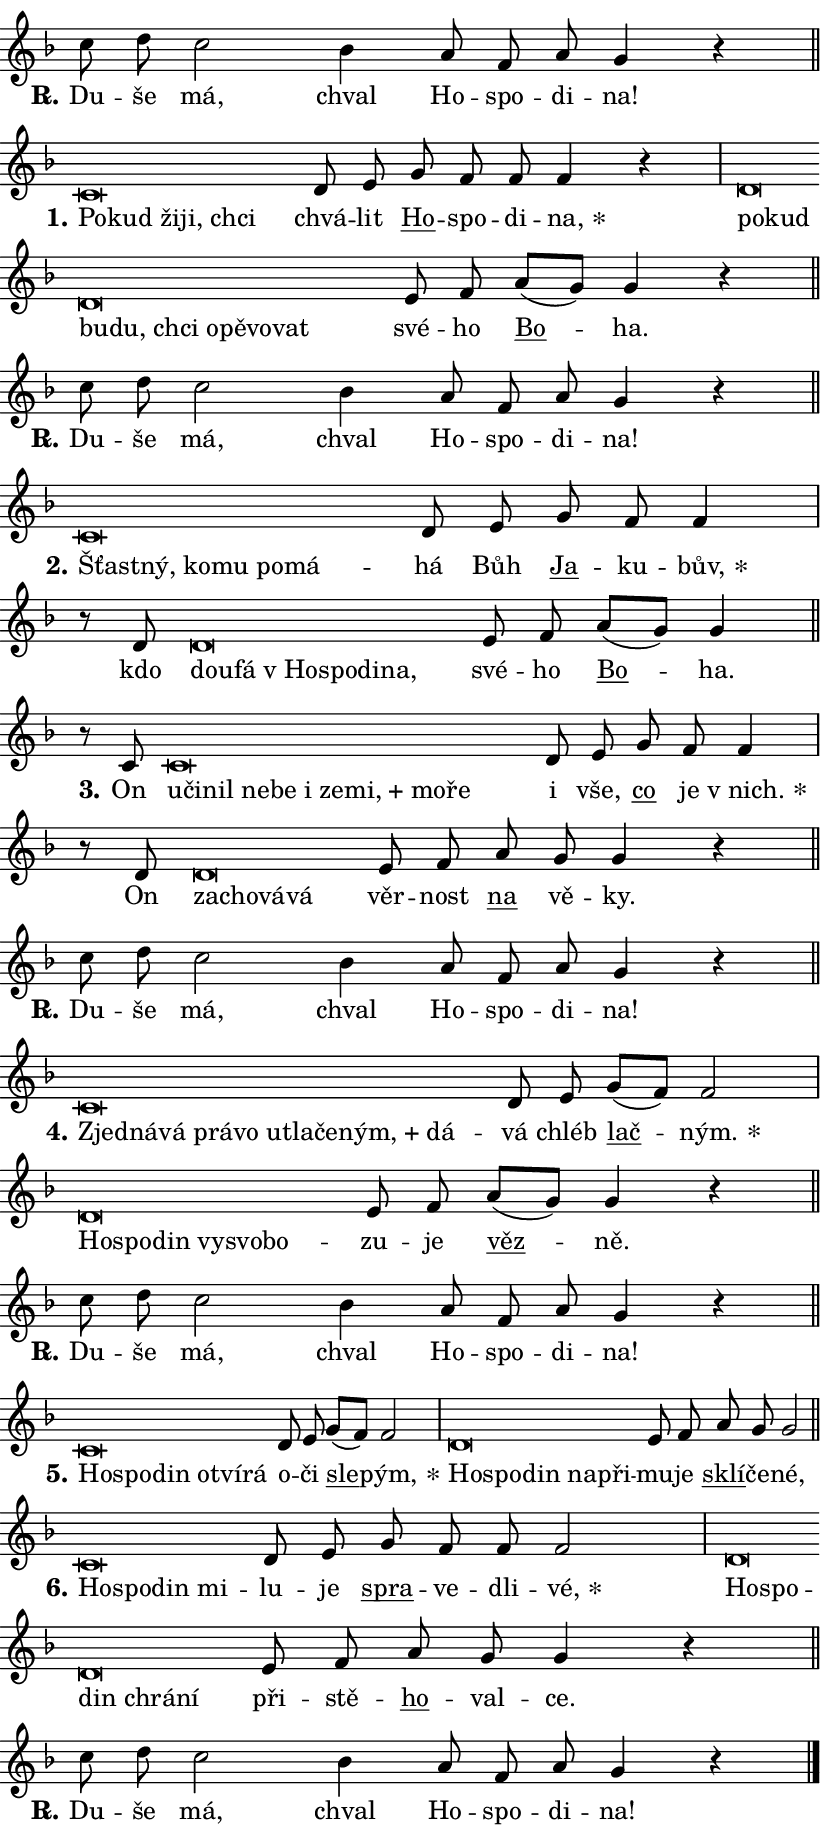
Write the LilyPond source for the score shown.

\version "2.24.0"
\header { tagline = "" }
\paper {
  indent = 0\cm
  top-margin = 0\cm
  right-margin = 0.13\cm % to fit lyric hyphens
  bottom-margin = 0\cm
  left-margin = 0\cm
  paper-width = 14\cm
  page-breaking = #ly:one-page-breaking
  system-system-spacing.basic-distance = #11
  score-system-spacing.basic-distance = #11
  ragged-last = ##f
}


%% Author: Thomas Morley
%% https://lists.gnu.org/archive/html/lilypond-user/2020-05/msg00002.html
#(define (line-position grob)
"Returns position of @var[grob} in current system:
   @code{'start}, if at first time-step
   @code{'end}, if at last time-step
   @code{'middle} otherwise
"
  (let* ((col (ly:item-get-column grob))
         (ln (ly:grob-object col 'left-neighbor))
         (rn (ly:grob-object col 'right-neighbor))
         (col-to-check-left (if (ly:grob? ln) ln col))
         (col-to-check-right (if (ly:grob? rn) rn col))
         (break-dir-left
           (and
             (ly:grob-property col-to-check-left 'non-musical #f)
             (ly:item-break-dir col-to-check-left)))
         (break-dir-right
           (and
             (ly:grob-property col-to-check-right 'non-musical #f)
             (ly:item-break-dir col-to-check-right))))
        (cond ((eqv? 1 break-dir-left) 'start)
              ((eqv? -1 break-dir-right) 'end)
              (else 'middle))))

#(define (tranparent-at-line-position vctor)
  (lambda (grob)
  "Relying on @code{line-position} select the relevant enry from @var{vctor}.
Used to determine transparency,"
    (case (line-position grob)
      ((end) (not (vector-ref vctor 0)))
      ((middle) (not (vector-ref vctor 1)))
      ((start) (not (vector-ref vctor 2))))))

noteHeadBreakVisibility =
#(define-music-function (break-visibility)(vector?)
"Makes @code{NoteHead}s transparent relying on @var{break-visibility}"
#{
  \override NoteHead.transparent =
    #(tranparent-at-line-position break-visibility)
#})

#(define delete-ledgers-for-transparent-note-heads
  (lambda (grob)
    "Reads whether a @code{NoteHead} is transparent.
If so this @code{NoteHead} is removed from @code{'note-heads} from
@var{grob}, which is supposed to be @code{LedgerLineSpanner}.
As a result ledgers are not printed for this @code{NoteHead}"
    (let* ((nhds-array (ly:grob-object grob 'note-heads))
           (nhds-list
             (if (ly:grob-array? nhds-array)
                 (ly:grob-array->list nhds-array)
                 '()))
           ;; Relies on the transparent-property being done before
           ;; Staff.LedgerLineSpanner.after-line-breaking is executed.
           ;; This is fragile ...
           (to-keep
             (remove
               (lambda (nhd)
                 (ly:grob-property nhd 'transparent #f))
               nhds-list)))
      ;; TODO find a better method to iterate over grob-arrays, similiar
      ;; to filter/remove etc for lists
      ;; For now rebuilt from scratch
      (set! (ly:grob-object grob 'note-heads)  '())
      (for-each
        (lambda (nhd)
          (ly:pointer-group-interface::add-grob grob 'note-heads nhd))
        to-keep))))

squashNotes = {
  \override NoteHead.X-extent = #'(-0.2 . 0.2)
  \override NoteHead.Y-extent = #'(-0.75 . 0)
  \override NoteHead.stencil =
    #(lambda (grob)
       (let ((pos (ly:grob-property grob 'staff-position)))
         (begin
           (if (< pos -7) (display "ERROR: Lower brevis then expected\n") (display ""))
           (if (<= pos -6) ly:text-interface::print ly:note-head::print))))
}
unSquashNotes = {
  \revert NoteHead.X-extent
  \revert NoteHead.Y-extent
  \revert NoteHead.stencil
}

hideNotes = \noteHeadBreakVisibility #begin-of-line-visible
unHideNotes = \noteHeadBreakVisibility #all-visible

% work-around for resetting accidentals
% https://lilypond.org/doc/v2.23/Documentation/notation/displaying-rhythms#unmetered-music
cadenzaMeasure = {
  \cadenzaOff
  \partial 1024 s1024
  \cadenzaOn
}

#(define-markup-command (accent layout props text) (markup?)
  "Underline accented syllable"
  (interpret-markup layout props
    #{\markup \override #'(offset . 4.3) \underline { #text }#}))

responsum = \markup \concat {
  "R" \hspace #-1.05 \path #0.1 #'((moveto 0 0.07) (lineto 0.9 0.8)) \hspace #0.05 "."
}

spaceSize = #0.6828661417322834 % exact space size for TeX Gyre Schola

\layout {
  \context {
    \Staff
    \remove "Time_signature_engraver"
    \override LedgerLineSpanner.after-line-breaking = #delete-ledgers-for-transparent-note-heads
  }
  \context {
    \Lyrics {
      \override LyricSpace.minimum-distance = \spaceSize
      \override LyricText.font-name = #"TeX Gyre Schola"
      \override LyricText.font-size = 1
      \override StanzaNumber.font-name = #"TeX Gyre Schola Bold"
      \override StanzaNumber.font-size = 1
    }
  }
  \context {
    \Score 
    \override NoteHead.text =
      #(lambda (grob) 
        (let ((pos (ly:grob-property grob 'staff-position)))
          #{\markup {
            \combine
              \halign #-0.55 \raise #(if (= pos -6) 0 0.5) \override #'(thickness . 2) \draw-line #'(3.2 . 0)
              \musicglyph "noteheads.sM1"
          }#}))
  }
}

% magnetic-lyrics.ily
%
%   written by
%     Jean Abou Samra <jean@abou-samra.fr>
%     Werner Lemberg <wl@gnu.org>
%
%   adapted by
%     Jiri Hon <jiri.hon@gmail.com>
%
% Version 2022-Apr-15

% https://www.mail-archive.com/lilypond-user@gnu.org/msg149350.html

#(define (Left_hyphen_pointer_engraver context)
   "Collect syllable-hyphen-syllable occurrences in lyrics and store
them in properties.  This engraver only looks to the left.  For
example, if the lyrics input is @code{foo -- bar}, it does the
following.

@itemize @bullet
@item
Set the @code{text} property of the @code{LyricHyphen} grob between
@q{foo} and @q{bar} to @code{foo}.

@item
Set the @code{left-hyphen} property of the @code{LyricText} grob with
text @q{foo} to the @code{LyricHyphen} grob between @q{foo} and
@q{bar}.
@end itemize

Use this auxiliary engraver in combination with the
@code{lyric-@/text::@/apply-@/magnetic-@/offset!} hook."
   (let ((hyphen #f)
         (text #f))
     (make-engraver
      (acknowledgers
       ((lyric-syllable-interface engraver grob source-engraver)
        (set! text grob)))
      (end-acknowledgers
       ((lyric-hyphen-interface engraver grob source-engraver)
        ;(when (not (grob::has-interface grob 'lyric-space-interface))
          (set! hyphen grob)));)
      ((stop-translation-timestep engraver)
       (when (and text hyphen)
         (ly:grob-set-object! text 'left-hyphen hyphen))
       (set! text #f)
       (set! hyphen #f)))))

#(define (lyric-text::apply-magnetic-offset! grob)
   "If the space between two syllables is less than the value in
property @code{LyricText@/.details@/.squash-threshold}, move the right
syllable to the left so that it gets concatenated with the left
syllable.

Use this function as a hook for
@code{LyricText@/.after-@/line-@/breaking} if the
@code{Left_@/hyphen_@/pointer_@/engraver} is active."
   (let ((hyphen (ly:grob-object grob 'left-hyphen #f)))
     (when hyphen
       (let ((left-text (ly:spanner-bound hyphen LEFT)))
         (when (grob::has-interface left-text 'lyric-syllable-interface)
           (let* ((common (ly:grob-common-refpoint grob left-text X))
                  (this-x-ext (ly:grob-extent grob common X))
                  (left-x-ext
                   (begin
                     ;; Trigger magnetism for left-text.
                     (ly:grob-property left-text 'after-line-breaking)
                     (ly:grob-extent left-text common X)))
                  ;; `delta` is the gap width between two syllables.
                  (delta (- (interval-start this-x-ext)
                            (interval-end left-x-ext)))
                  (details (ly:grob-property grob 'details))
                  (threshold (assoc-get 'squash-threshold details 0.2)))
             (when (< delta threshold)
               (let* (;; We have to manipulate the input text so that
                      ;; ligatures crossing syllable boundaries are not
                      ;; disabled.  For languages based on the Latin
                      ;; script this is essentially a beautification.
                      ;; However, for non-Western scripts it can be a
                      ;; necessity.
                      (lt (ly:grob-property left-text 'text))
                      (rt (ly:grob-property grob 'text))
                      (is-space (grob::has-interface hyphen 'lyric-space-interface))
                      (space (if is-space " " ""))
                      (extra-delta (if is-space spaceSize 0))
                      ;; Append new syllable.
                      (ltrt-space (if (and (string? lt) (string? rt))
                                (string-append lt space rt)
                                (make-concat-markup (list lt space rt))))
                      ;; Right-align `ltrt` to the right side.
                      (ltrt-space-markup (grob-interpret-markup
                               grob
                               (make-translate-markup
                                (cons (interval-length this-x-ext) 0)
                                (make-right-align-markup ltrt-space)))))
                 (begin
                   ;; Don't print `left-text`.
                   (ly:grob-set-property! left-text 'stencil #f)
                   ;; Set text and stencil (which holds all collected
                   ;; syllables so far) and shift it to the left.
                   (ly:grob-set-property! grob 'text ltrt-space)
                   (ly:grob-set-property! grob 'stencil ltrt-space-markup)
                   (ly:grob-translate-axis! grob (- (- delta extra-delta)) X))))))))))


#(define (lyric-hyphen::displace-bounds-first grob)
   ;; Make very sure this callback isn't triggered too early.
   (let ((left (ly:spanner-bound grob LEFT))
         (right (ly:spanner-bound grob RIGHT)))
     (ly:grob-property left 'after-line-breaking)
     (ly:grob-property right 'after-line-breaking)
     (ly:lyric-hyphen::print grob)))

squashThreshold = #0.4

\layout {
  \context {
    \Lyrics
    \consists #Left_hyphen_pointer_engraver
    \override LyricText.after-line-breaking =
      #lyric-text::apply-magnetic-offset!
    \override LyricHyphen.stencil = #lyric-hyphen::displace-bounds-first
    \override LyricText.details.squash-threshold = \squashThreshold
    \override LyricHyphen.minimum-distance = 0
    \override LyricHyphen.minimum-length = \squashThreshold
  }
}

squashText = \override LyricText.details.squash-threshold = 9999
unSquashText = \override LyricText.details.squash-threshold = \squashThreshold

leftText = \override LyricText.self-alignment-X = #LEFT
unLeftText = \revert LyricText.self-alignment-X

starOffset = #(lambda (grob) 
                (let ((x_offset (ly:self-alignment-interface::aligned-on-x-parent grob)))
                  (if (= x_offset 0) 0 (+ x_offset 1.2))))

star = #(define-music-function (syllable)(string?)
"Append star separator at the end of a syllable"
#{
  \once \override LyricText.X-offset = #starOffset
  \lyricmode { \markup {
    #syllable
    \override #'((font-name . "TeX Gyre Schola Bold")) \hspace #0.2 \lower #0.65 \larger "*"
  } }
#})

starAccent = #(define-music-function (syllable)(string?)
"Append star separator at the end of a syllable and make accent"
#{
  \once \override LyricText.X-offset = #starOffset
  \lyricmode { \markup {
    \accent #syllable
    \override #'((font-name . "TeX Gyre Schola Bold")) \hspace #0.2 \lower #0.65 \larger "*"
  } }
#})

breath = #(define-music-function (syllable)(string?)
"Append breathing indicator at the end of a syllable"
#{
  \lyricmode { \markup { #syllable "+" } }
#})

optionalBreath = #(define-music-function (syllable)(string?)
"Append optional breathing indicator at the end of a syllable"
#{
  \lyricmode { \markup { #syllable "(+)" } }
#})


\score {
    <<
        \new Voice = "melody" { \cadenzaOn \key f \major \relative { c''8 d c2 bes4 a8 f a g4 r \cadenzaMeasure \bar "||" \break } }
        \new Lyrics \lyricsto "melody" { \lyricmode { \set stanza = \responsum
Du -- še má, chval Ho -- spo -- di -- na! } }
    >>
    \layout {}
}

\score {
    <<
        \new Voice = "melody" { \cadenzaOn \key f \major \relative { \squashNotes c'\breve*1/16 \hideNotes \breve*1/16 \bar "" \breve*1/16 \bar "" \breve*1/16 \breve*1/16 \bar "" \unHideNotes \unSquashNotes d8 e \bar "" g f f f4 r \cadenzaMeasure \bar "|" \squashNotes d\breve*1/16 \hideNotes \breve*1/16 \bar "" \breve*1/16 \bar "" \breve*1/16 \bar "" \breve*1/16 \bar "" \breve*1/16 \bar "" \breve*1/16 \bar "" \breve*1/16 \breve*1/16 \bar "" \unHideNotes \unSquashNotes e8 f \bar "" a[( g)] g4 r \cadenzaMeasure \bar "||" \break } }
        \new Lyrics \lyricsto "melody" { \lyricmode { \set stanza = "1."
\leftText Po -- \squashText kud ži -- ji, chci \unLeftText \unSquashText chvá -- lit \markup \accent Ho -- spo -- di -- \star na, \leftText po -- \squashText kud bu -- du, chci o -- pě -- vo -- vat \unLeftText \unSquashText své -- ho \markup \accent Bo -- ha. } }
    >>
    \layout {}
}

\score {
    <<
        \new Voice = "melody" { \cadenzaOn \key f \major \relative { c''8 d c2 bes4 a8 f a g4 r \cadenzaMeasure \bar "||" \break } }
        \new Lyrics \lyricsto "melody" { \lyricmode { \set stanza = \responsum
Du -- še má, chval Ho -- spo -- di -- na! } }
    >>
    \layout {}
}

\score {
    <<
        \new Voice = "melody" { \cadenzaOn \key f \major \relative { \squashNotes c'\breve*1/16 \hideNotes \breve*1/16 \bar "" \breve*1/16 \bar "" \breve*1/16 \bar "" \breve*1/16 \breve*1/16 \bar "" \unHideNotes \unSquashNotes d8 e \bar "" g f f4 \cadenzaMeasure \bar "|" r8 d8 \squashNotes d\breve*1/16 \hideNotes \breve*1/16 \bar "" \breve*1/16 \bar "" \breve*1/16 \bar "" \breve*1/16 \breve*1/16 \bar "" \unHideNotes \unSquashNotes e8 f \bar "" a[( g)] g4 \cadenzaMeasure \bar "||" \break } }
        \new Lyrics \lyricsto "melody" { \lyricmode { \set stanza = "2."
\leftText Šťast -- \squashText ný, ko -- mu po -- má -- \unLeftText \unSquashText há Bůh \markup \accent Ja -- ku -- \star bův, kdo \leftText dou -- \squashText fá "v Ho" -- spo -- di -- na, \unLeftText \unSquashText své -- ho \markup \accent Bo -- ha. } }
    >>
    \layout {}
}

\score {
    <<
        \new Voice = "melody" { \cadenzaOn \key f \major \relative { r8 c'8 \squashNotes c\breve*1/16 \hideNotes \breve*1/16 \bar "" \breve*1/16 \bar "" \breve*1/16 \bar "" \breve*1/16 \bar "" \breve*1/16 \bar "" \breve*1/16 \bar "" \breve*1/16 \bar "" \breve*1/16 \breve*1/16 \bar "" \unHideNotes \unSquashNotes d8 e \bar "" g f f4 \cadenzaMeasure \bar "|" r8 d8 \squashNotes d\breve*1/16 \hideNotes \breve*1/16 \bar "" \breve*1/16 \breve*1/16 \bar "" \unHideNotes \unSquashNotes e8 f \bar "" a g g4 r \cadenzaMeasure \bar "||" \break } }
        \new Lyrics \lyricsto "melody" { \lyricmode { \set stanza = "3."
On \leftText u -- \squashText či -- nil ne -- be i ze -- \breath "mi," mo -- ře \unLeftText \unSquashText i vše, \markup \accent co je \star "v nich." On \leftText za -- \squashText cho -- vá -- vá \unLeftText \unSquashText věr -- nost \markup \accent na vě -- ky. } }
    >>
    \layout {}
}

\score {
    <<
        \new Voice = "melody" { \cadenzaOn \key f \major \relative { c''8 d c2 bes4 a8 f a g4 r \cadenzaMeasure \bar "||" \break } }
        \new Lyrics \lyricsto "melody" { \lyricmode { \set stanza = \responsum
Du -- še má, chval Ho -- spo -- di -- na! } }
    >>
    \layout {}
}

\score {
    <<
        \new Voice = "melody" { \cadenzaOn \key f \major \relative { \squashNotes c'\breve*1/16 \hideNotes \breve*1/16 \bar "" \breve*1/16 \bar "" \breve*1/16 \bar "" \breve*1/16 \bar "" \breve*1/16 \bar "" \breve*1/16 \bar "" \breve*1/16 \bar "" \breve*1/16 \breve*1/16 \bar "" \unHideNotes \unSquashNotes d8 e \bar "" g[( f)] f2 \cadenzaMeasure \bar "|" \squashNotes d\breve*1/16 \hideNotes \breve*1/16 \bar "" \breve*1/16 \bar "" \breve*1/16 \bar "" \breve*1/16 \breve*1/16 \bar "" \unHideNotes \unSquashNotes e8 f \bar "" a[( g)] g4 r \cadenzaMeasure \bar "||" \break } }
        \new Lyrics \lyricsto "melody" { \lyricmode { \set stanza = "4."
\leftText Zjed -- \squashText ná -- vá prá -- vo u -- tla -- če -- \breath "ným," dá -- \unLeftText \unSquashText vá chléb \markup \accent lač -- \star ným. \leftText Ho -- \squashText spo -- din vy -- svo -- bo -- \unLeftText \unSquashText zu -- je \markup \accent věz -- ně. } }
    >>
    \layout {}
}

\score {
    <<
        \new Voice = "melody" { \cadenzaOn \key f \major \relative { c''8 d c2 bes4 a8 f a g4 r \cadenzaMeasure \bar "||" \break } }
        \new Lyrics \lyricsto "melody" { \lyricmode { \set stanza = \responsum
Du -- še má, chval Ho -- spo -- di -- na! } }
    >>
    \layout {}
}

\score {
    <<
        \new Voice = "melody" { \cadenzaOn \key f \major \relative { \squashNotes c'\breve*1/16 \hideNotes \breve*1/16 \bar "" \breve*1/16 \bar "" \breve*1/16 \bar "" \breve*1/16 \breve*1/16 \bar "" \unHideNotes \unSquashNotes d8 e \bar "" g[( f)] f2 \cadenzaMeasure \bar "|" \squashNotes d\breve*1/16 \hideNotes \breve*1/16 \bar "" \breve*1/16 \bar "" \breve*1/16 \breve*1/16 \bar "" \unHideNotes \unSquashNotes e8 f \bar "" a g g2 \cadenzaMeasure \bar "||" \break } }
        \new Lyrics \lyricsto "melody" { \lyricmode { \set stanza = "5."
\leftText Ho -- \squashText spo -- din o -- tví -- rá \unLeftText \unSquashText o -- či \markup \accent sle -- \star pým, \leftText Ho -- \squashText spo -- din na -- při -- \unLeftText \unSquashText mu -- je \markup \accent sklí -- če -- né, } }
    >>
    \layout {}
}

\score {
    <<
        \new Voice = "melody" { \cadenzaOn \key f \major \relative { \squashNotes c'\breve*1/16 \hideNotes \breve*1/16 \bar "" \breve*1/16 \breve*1/16 \bar "" \unHideNotes \unSquashNotes d8 e \bar "" g f f f2 \cadenzaMeasure \bar "|" \squashNotes d\breve*1/16 \hideNotes \breve*1/16 \bar "" \breve*1/16 \bar "" \breve*1/16 \breve*1/16 \bar "" \unHideNotes \unSquashNotes e8 f \bar "" a g g4 r \cadenzaMeasure \bar "||" \break } }
        \new Lyrics \lyricsto "melody" { \lyricmode { \set stanza = "6."
\leftText Ho -- \squashText spo -- din mi -- \unLeftText \unSquashText lu -- je \markup \accent spra -- ve -- dli -- \star vé, \leftText Ho -- \squashText spo -- din chrá -- ní \unLeftText \unSquashText při -- stě -- \markup \accent ho -- val -- ce. } }
    >>
    \layout {}
}

\score {
    <<
        \new Voice = "melody" { \cadenzaOn \key f \major \relative { c''8 d c2 bes4 a8 f a g4 r \cadenzaMeasure \bar "||" \break } \bar "|." }
        \new Lyrics \lyricsto "melody" { \lyricmode { \set stanza = \responsum
Du -- še má, chval Ho -- spo -- di -- na! } }
    >>
    \layout {}
}
